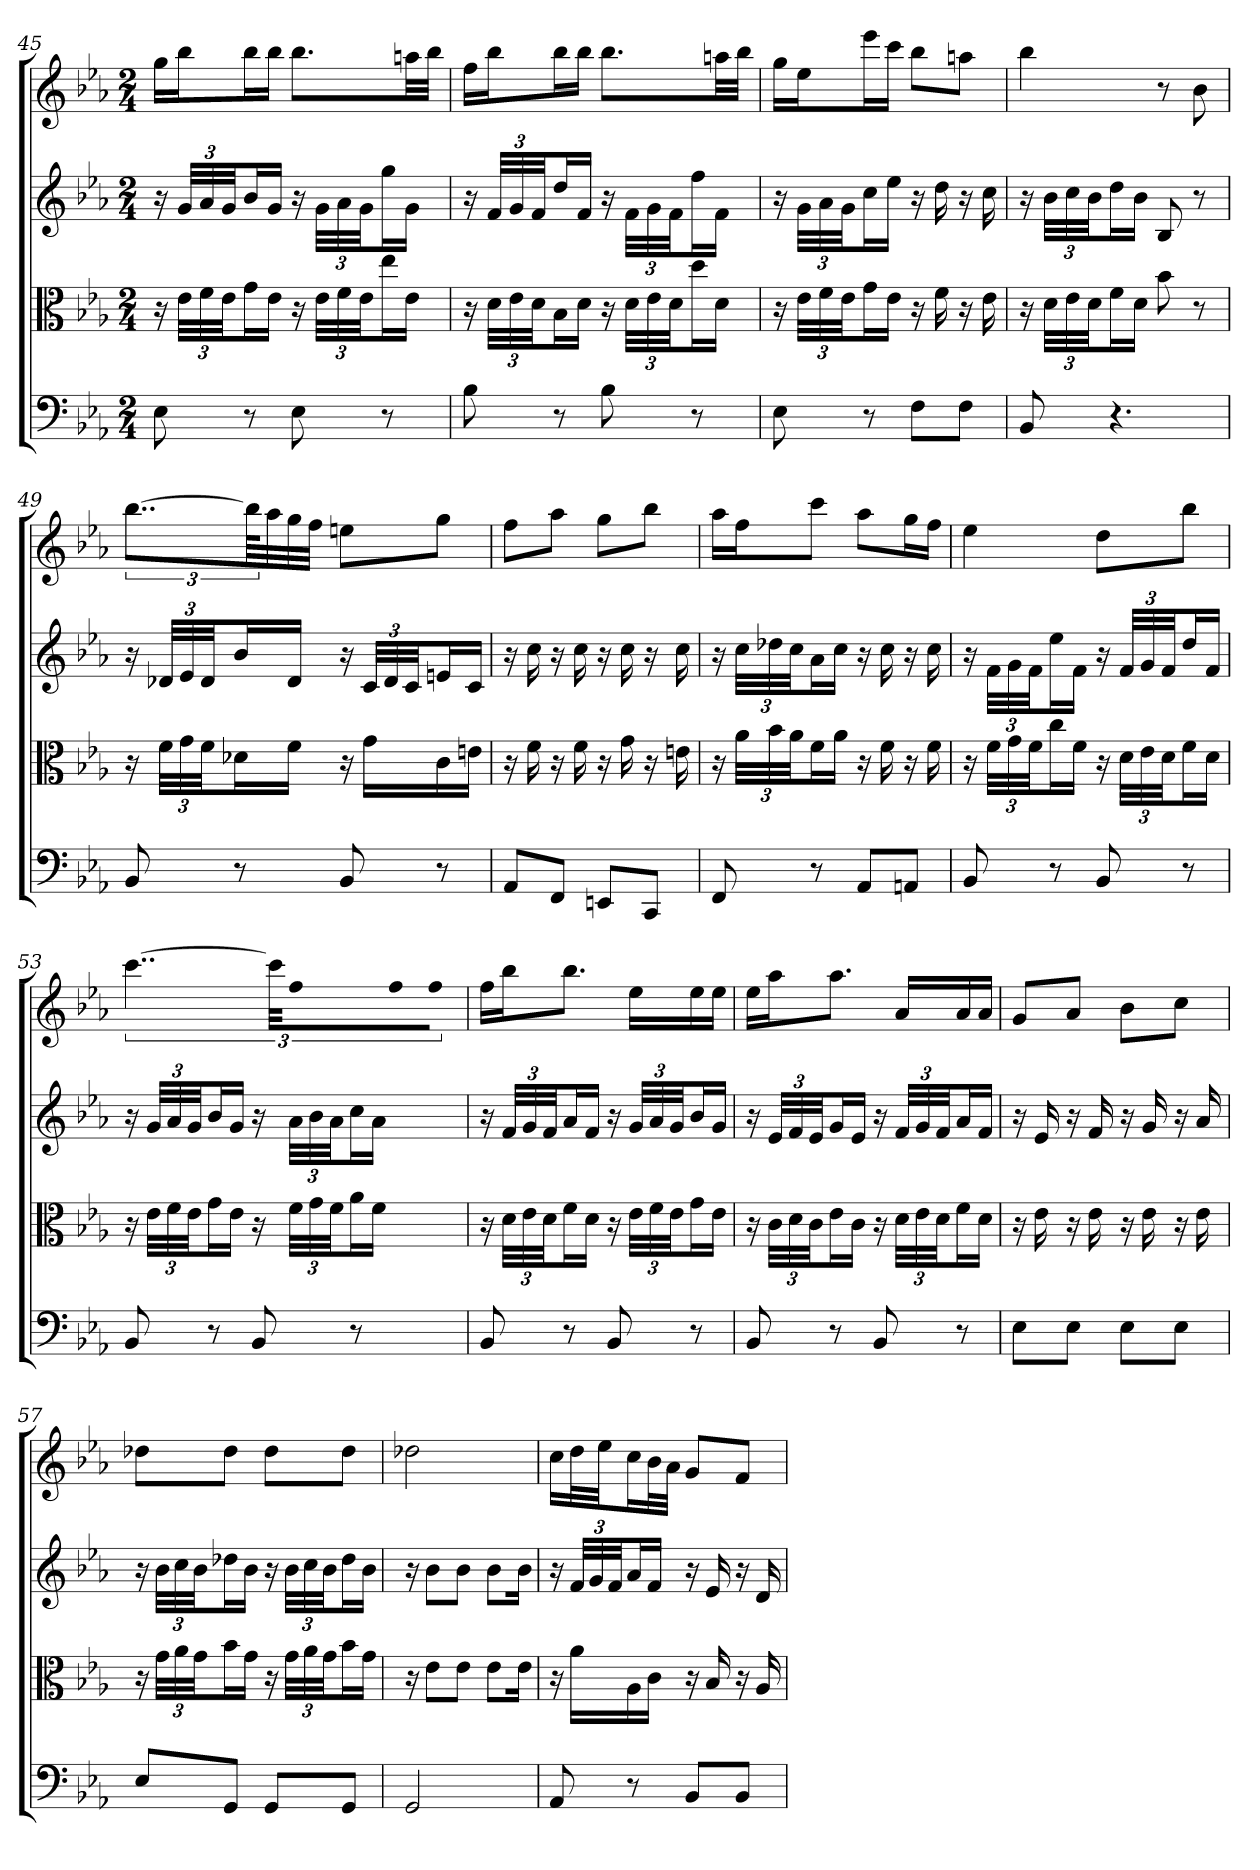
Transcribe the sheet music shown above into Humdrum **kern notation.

**kern	**kern	**kern	**kern
*part4	*part3	*part2	*part1
*staff4	*staff3	*staff2	*staff1
*clefF4	*clefC3	*	*
*k[b-e-a-]	*k[b-e-a-]	*k[b-e-a-]	*k[b-e-a-]
*E-:	*E-:	*E-:	*E-:
*M2/4	*M2/4	*M2/4	*M2/4
=45	=45	=45	=45
8E-	16r	16r	16ggLL
.	48e-\LLL	48gLLL	16bb-J
.	48f\	48a-	.
.	48e-\JJ	48gJJ	.
8r	16g\L	16b-L	16bb-L
.	16e-\JJ	16gJJ	16bb-JJ
8E-	16r	16r	8.bb-L
.	48e-\LLL	48gLLL	.
.	48f\	48a-	.
.	48e-\JJ	48gJJ	.
8r	16ee-\L	16ggL	.
.	16e-\JJ	16gJJ	32aanLL
.	.	.	32bb-JJJ
=46	=46	=46	=46
8B-	16r	16r	16ffLL
.	48d\LLL	48fLLL	16bb-J
.	48e-\	48g	.
.	48d\JJ	48fJJ	.
8r	16B-\L	16ddL	16bb-L
.	16d\JJ	16fJJ	16bb-JJ
8B-	16r	16r	8.bb-L
.	48d\LLL	48fLLL	.
.	48e-\	48g	.
.	48d\JJ	48fJJ	.
8r	16dd\L	16ffL	.
.	16d\JJ	16fJJ	32aanLL
.	.	.	32bb-JJJ
=47	=47	=47	=47
8E-	16r	16r	16ggLL
.	48e-\LLL	48gLLL	16ee-J
.	48f\	48a-	.
.	48e-\JJ	48gJJ	.
8r	16g\L	16ccL	16eee-L
.	16e-\JJ	16ee-JJ	16cccJJ
8F\L	16r	16r	8bb-L
.	16f	16dd	.
8F\J	16r	16r	8aanJ
.	16e-	16cc	.
=48	=48	=48	=48
8BB-	16r	16r	4bb-
.	48d\LLL	48b-LLL	.
.	48e-\	48cc	.
.	48d\JJ	48b-JJ	.
4.r	16f\L	16ddL	.
.	16d\JJ	16b-JJ	.
.	8b-	8B-	8r
.	8r	8r	8b-
=49	=49	=49	=49
8BB-	16r	16r	[12..bb-L
.	48f\LLL	48d-XLLL	.
.	48g\	48e-	.
.	48f\JJ	48d-JJ	.
8r	16d-X\L	16b-L	.
.	.	.	96bb-KLL]
.	.	.	32aa-
.	16f\JJ	16d-JJ	32gg
.	.	.	32ffJJJ
8BB-	16r	16r	8eenL
.	16g\LL	48cLLL	.
.	.	48d-	.
.	.	48cJJ	.
8r	16c\	16enL	8ggJ
.	16en\JJ	16cJJ	.
=50	=50	=50	=50
8AA-/L	16r	16r	8ffL
.	16f	16cc	.
8FF/J	16r	16r	8aa-J
.	16f	16cc	.
8EEn/L	16r	16r	8ggL
.	16g	16cc	.
8CC/J	16r	16r	8bb-J
.	16en	16cc	.
=51	=51	=51	=51
8FF	16r	16r	16aa-LL
.	48a-\LLL	48ccLLL	16ffJ
.	48b-\	48dd-X	.
.	48a-\JJ	48ccJJ	.
8r	16f\L	16a-L	8cccJ
.	16a-\JJ	16ccJJ	.
8AA-/L	16r	16r	8aa-L
.	16f	16cc	.
8AAn/J	16r	16r	16ggL
.	16f	16cc	16ffJJ
=52	=52	=52	=52
8BB-	16r	16r	4ee-
.	48f\LLL	48fLLL	.
.	48g\	48g	.
.	48f\JJ	48fJJ	.
8r	16cc\L	16ee-L	.
.	16f\JJ	16fJJ	.
8BB-	16r	16r	8ddL
.	48d\LLL	48fLLL	.
.	48e-\	48g	.
.	48d\JJ	48fJJ	.
8r	16f\L	16ddL	8bb-J
.	16d\JJ	16fJJ	.
=53	=53	=53	=53
8BB-	16r	16r	[6..ccc
.	48e-\LLL	48gLLL	.
.	48f\	48a-	.
.	48e-\JJ	48gJJ	.
8r	16g\L	16b-L	.
.	16e-\JJ	16gJJ	.
8BB-	16r	16r	.
.	.	.	48cccKLL]
.	48f\LLL	48a-LLL	16ffJ
.	48g\	48b-	.
.	48f\JJ	48a-JJ	.
8r	16a-\L	16ccL	16ffL
.	16f\JJ	16a-JJ	16ffJJ
=54	=54	=54	=54
8BB-	16r	16r	16ffLL
.	48d\LLL	48fLLL	16bb-J
.	48e-\	48g	.
.	48d\JJ	48fJJ	.
8r	16f\L	16a-L	8.bb-J
.	16d\JJ	16fJJ	.
8BB-	16r	16r	.
.	48e-\LLL	48gLLL	16ee-LL
.	48f\	48a-	.
.	48e-\JJ	48gJJ	.
8r	16g\L	16b-L	16ee-
.	16e-\JJ	16gJJ	16ee-JJ
=55	=55	=55	=55
8BB-	16r	16r	16ee-LL
.	48c\LLL	48e-LLL	16aa-J
.	48d\	48f	.
.	48c\JJ	48e-JJ	.
8r	16e-\L	16gL	8.aa-J
.	16c\JJ	16e-JJ	.
8BB-	16r	16r	.
.	48d\LLL	48fLLL	16a-LL
.	48e-\	48g	.
.	48d\JJ	48fJJ	.
8r	16f\L	16a-L	16a-
.	16d\JJ	16fJJ	16a-JJ
=56	=56	=56	=56
8E-\L	16r	16r	8gL
.	16e-	16e-	.
8E-\J	16r	16r	8a-J
.	16e-	16f	.
8E-\L	16r	16r	8b-L
.	16e-	16g	.
8E-\J	16r	16r	8ccJ
.	16e-	16a-	.
=57	=57	=57	=57
8E-/L	16r	16r	8dd-XL
.	48g\LLL	48b-LLL	.
.	48a-\	48cc	.
.	48g\JJ	48b-JJ	.
8GG/J	16b-\L	16dd-XL	8dd-J
.	16g\JJ	16b-JJ	.
8GG/L	16r	16r	8dd-L
.	48g\LLL	48b-LLL	.
.	48a-\	48cc	.
.	48g\JJ	48b-JJ	.
8GG/J	16b-\L	16dd-L	8dd-J
.	16g\JJ	16b-JJ	.
=58	=58	=58	=58
2GG	16r	16r	2dd-X
.	8e-\L	8b-L	.
.	8e-\J	8b-J	.
.	8e-\L	8b-L	.
.	16e-\Jk	16b-Jk	.
=59	=59	=59	=59
8AA-	16r	16r	16ccLL
.	16a-\LL	48fLLL	32ddL
.	.	48g	.
.	.	.	32ee-JJ
.	.	48fJJ	.
8r	16A-\	16a-L	16ccL
.	16c\JJ	16fJJ	32b-L
.	.	.	32a-JJJ
8BB-/L	16r	16r	8gL
.	16B-	16e-	.
8BB-/J	16r	16r	8fJ
.	16A-	16d	.
=	=	=	=
*-	*-	*-	*-
